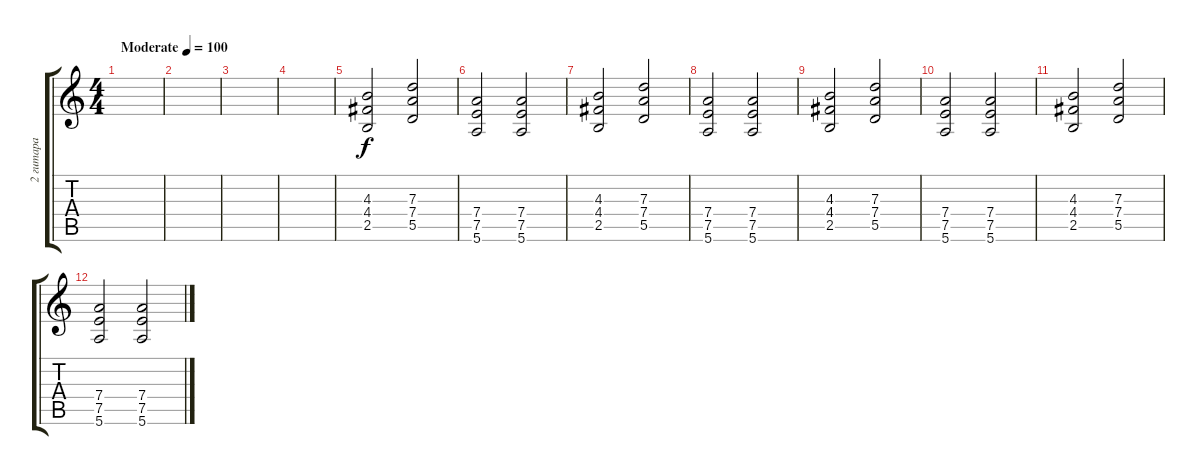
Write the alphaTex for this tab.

\track ("2 гитара" "2 гитара") {instrument overdrivenguitar}
\staff {score tabs}
\tuning (E4 B3 G3 D3 A2 E2) {hide}
\ts (4 4)
\tempo (100 "Moderate")
\clef g2
\ks c
|
|
|
|
(4.3 4.4 2.5).2 (7.3 7.4 5.5).2 |
(7.4 7.5 5.6).2 (7.4 7.5 5.6).2 |
(4.3 4.4 2.5).2 (7.3 7.4 5.5).2 |
(7.4 7.5 5.6).2 (7.4 7.5 5.6).2 |
(4.3 4.4 2.5).2 (7.3 7.4 5.5).2 |
(7.4 7.5 5.6).2 (7.4 7.5 5.6).2 |
(4.3 4.4 2.5).2 (7.3 7.4 5.5).2 |
(7.4 7.5 5.6).2 (7.4 7.5 5.6).2
